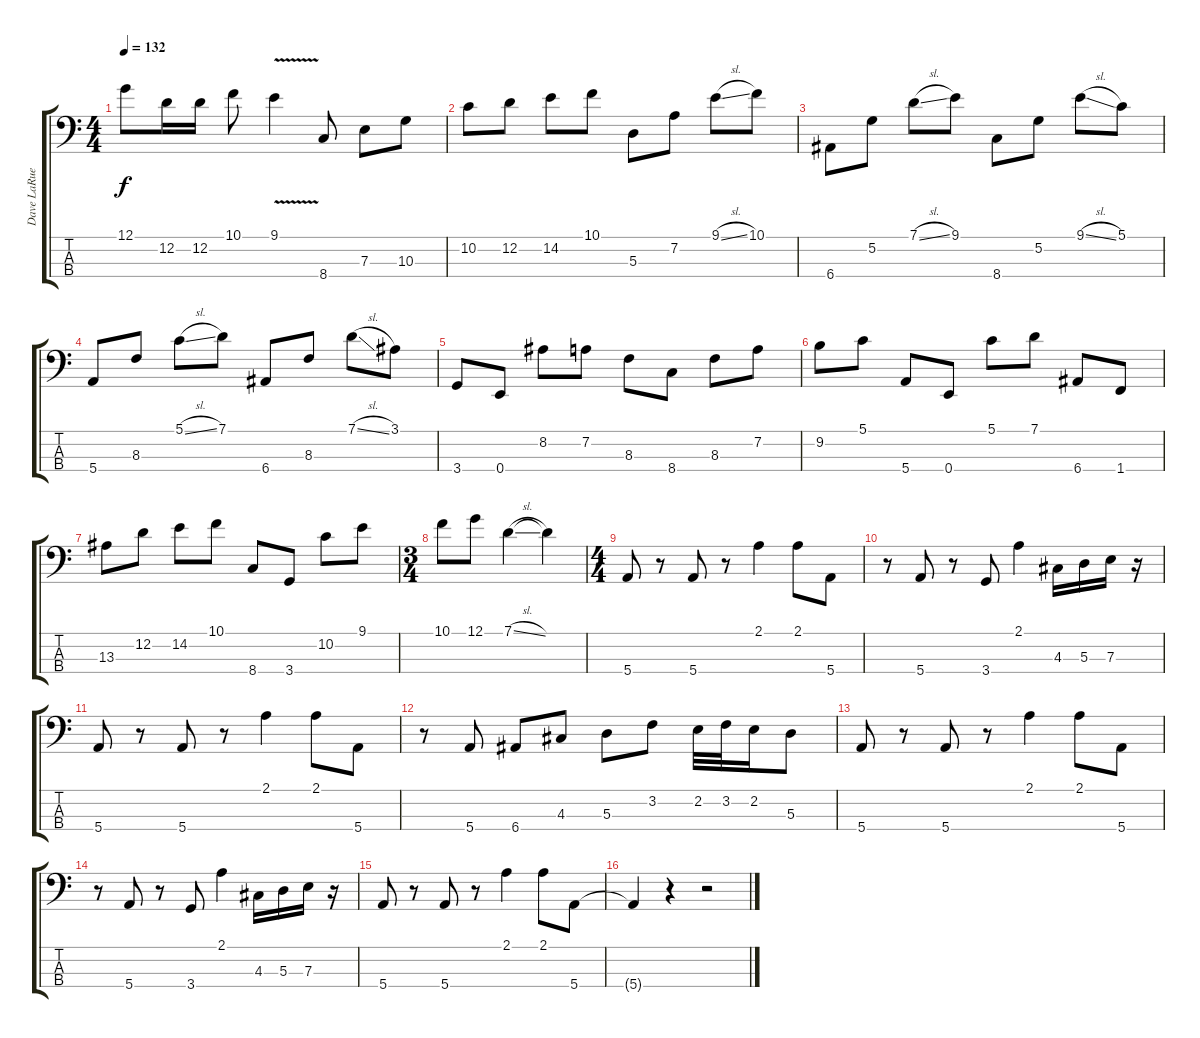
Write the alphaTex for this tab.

\track ("Dave LaRue" "Dave LaRue") {instrument electricbassfinger}
\staff {score tabs}
\tuning (G2 D2 A1 E1) {hide}
\ts (4 4)
\tempo 132
\clef f4
\ks c
12.1.8{dy f} 12.2.16 12.2.16 10.1.8 9.1{v}.4 8.4.8 7.3.8 10.3.8 |
10.2.8 12.2.8 14.2.8 10.1.8 5.3.8 7.2.8 9.1{sl}.8 10.1.8 |
6.4.8 5.2.8 7.1{sl}.8 9.1.8 8.4.8 5.2.8 9.1{sl}.8 5.1.8 |
5.4.8 8.3.8 5.1{sl}.8 7.1.8 6.4.8 8.3.8 7.1{sl}.8 3.1.8 |
3.4.8 0.4.8 8.2.8 7.2.8 8.3.8 8.4.8 8.3.8 7.2.8 |
9.2.8 5.1.8 5.4.8 0.4.8 5.1.8 7.1.8 6.4.8 1.4.8 |
13.3.8 12.2.8 14.2.8 10.1.8 8.4.8 3.4.8 10.2.8 9.1.8 |
\ts (3 4)
10.1.8 12.1.8 7.1{sl}.4 7.1{t}.4 |
\ts (4 4)
5.4.8 r.8 5.4.8 r.8 2.1.4 2.1.8 5.4.8 |
r.8 5.4.8 r.8 3.4.8 2.1.4 4.3.16 5.3.16 7.3.16 r.16 |
5.4.8 r.8 5.4.8 r.8 2.1.4 2.1.8 5.4.8 |
r.8 5.4.8 6.4.8 4.3.8 5.3.8 3.2.8 2.2.32 3.2.32 2.2.16 5.3.8 |
5.4.8 r.8 5.4.8 r.8 2.1.4 2.1.8 5.4.8 |
r.8 5.4.8 r.8 3.4.8 2.1.4 4.3.16 5.3.16 7.3.16 r.16 |
5.4.8 r.8 5.4.8 r.8 2.1.4 2.1.8 5.4.8 |
5.4{t}.4 r.4 r.2
